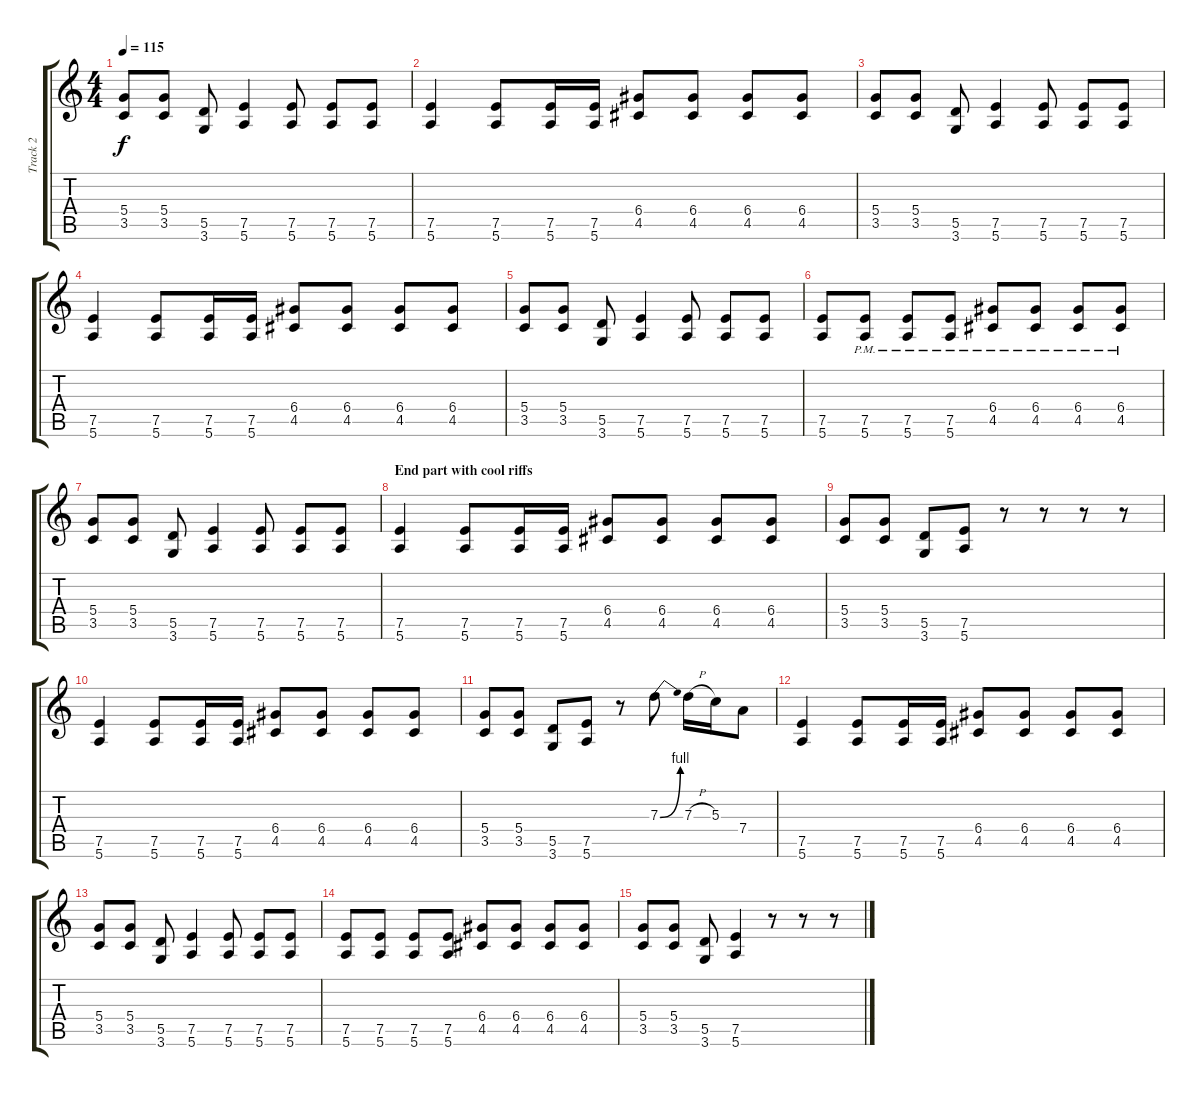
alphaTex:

\track ("Track 2" "Track 2") {instrument distortionguitar}
\staff {score tabs}
\tuning (E4 B3 G3 D3 A2 E2) {hide}
\ts (4 4)
\tempo 115
\clef g2
\ks c
(5.4 3.5).8{dy f} (5.4 3.5).8 (5.5 3.6).8 (7.5 5.6).4 (7.5 5.6).8 (7.5 5.6).8 (7.5 5.6).8 |
(7.5 5.6).4 (7.5 5.6).8 (7.5 5.6).16 (7.5 5.6).16 (6.4 4.5).8 (6.4 4.5).8 (6.4 4.5).8 (6.4 4.5).8 |
(5.4 3.5).8 (5.4 3.5).8 (5.5 3.6).8 (7.5 5.6).4 (7.5 5.6).8 (7.5 5.6).8 (7.5 5.6).8 |
(7.5 5.6).4 (7.5 5.6).8 (7.5 5.6).16 (7.5 5.6).16 (6.4 4.5).8 (6.4 4.5).8 (6.4 4.5).8 (6.4 4.5).8 |
(5.4 3.5).8 (5.4 3.5).8 (5.5 3.6).8 (7.5 5.6).4 (7.5 5.6).8 (7.5 5.6).8 (7.5 5.6).8 |
(7.5 5.6).8 (7.5{pm} 5.6{pm}).8 (7.5{pm} 5.6{pm}).8 (7.5{pm} 5.6{pm}).8 (6.4{pm} 4.5{pm}).8 (6.4{pm} 4.5{pm}).8 (6.4{pm} 4.5{pm}).8 (6.4{pm} 4.5{pm}).8 |
(5.4 3.5).8 (5.4 3.5).8 (5.5 3.6).8 (7.5 5.6).4 (7.5 5.6).8 (7.5 5.6).8 (7.5 5.6).8 |
\section ("" "End part with cool riffs")
(7.5 5.6).4 (7.5 5.6).8 (7.5 5.6).16 (7.5 5.6).16 (6.4 4.5).8 (6.4 4.5).8 (6.4 4.5).8 (6.4 4.5).8 |
(5.4 3.5).8 (5.4 3.5).8 (5.5 3.6).8 (7.5 5.6).8 r.8 r.8 r.8 r.8 |
(7.5 5.6).4 (7.5 5.6).8 (7.5 5.6).16 (7.5 5.6).16 (6.4 4.5).8 (6.4 4.5).8 (6.4 4.5).8 (6.4 4.5).8 |
(5.4 3.5).8 (5.4 3.5).8 (5.5 3.6).8 (7.5 5.6).8 r.8 7.3{be (bend 0 0 60 4)}.8 7.3{h}.16 5.3.16 7.4.8 |
(7.5 5.6).4 (7.5 5.6).8 (7.5 5.6).16 (7.5 5.6).16 (6.4 4.5).8 (6.4 4.5).8 (6.4 4.5).8 (6.4 4.5).8 |
(5.4 3.5).8 (5.4 3.5).8 (5.5 3.6).8 (7.5 5.6).4 (7.5 5.6).8 (7.5 5.6).8 (7.5 5.6).8 |
(7.5 5.6).8 (7.5 5.6).8 (7.5 5.6).8 (7.5 5.6).8 (6.4 4.5).8 (6.4 4.5).8 (6.4 4.5).8 (6.4 4.5).8 |
(5.4 3.5).8 (5.4 3.5).8 (5.5 3.6).8 (7.5 5.6).4 r.8 r.8 r.8
